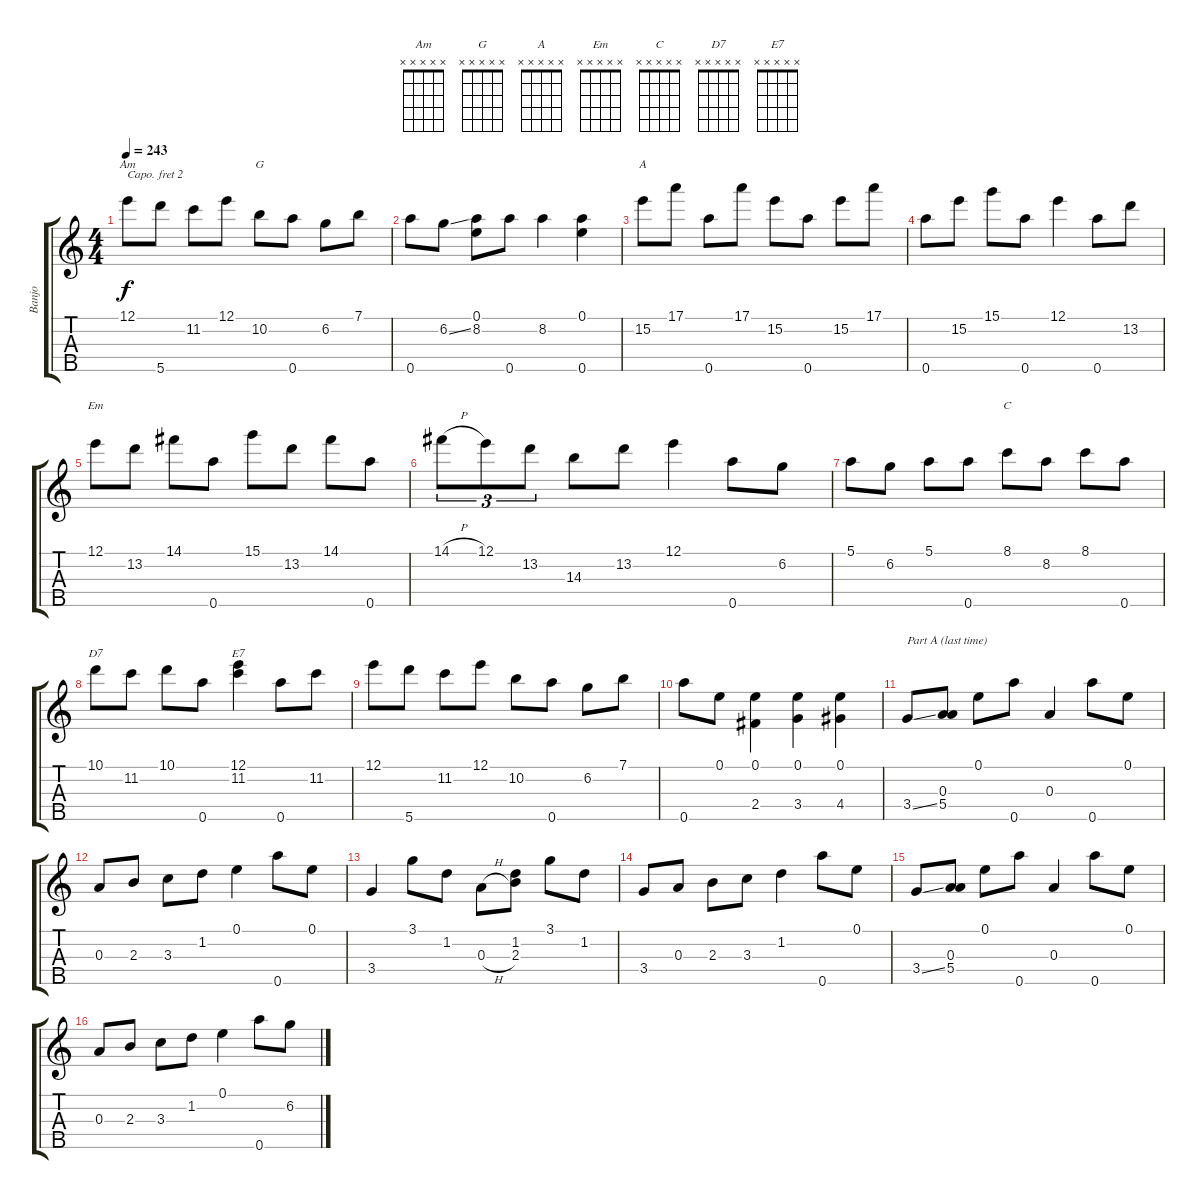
\track ("Banjo" "Banjo") {instrument banjo}
\staff {score tabs}
\capo 2
\tuning (D4 B3 G3 D3 G4) {hide}
\displaytranspose 12
\chord ("Am" x x x x x) {firstfret 0}
\chord ("G" x x x x x) {firstfret 0}
\chord ("A" x x x x x) {firstfret 0}
\chord ("Em" x x x x x) {firstfret 0}
\chord ("C" x x x x x) {firstfret 0}
\chord ("D7" x x x x x) {firstfret 0}
\chord ("E7" x x x x x) {firstfret 0}
\ts (4 4)
\tempo 243
\clef g2
\ks c
12.1.8{ch "Am" dy f} 5.5.8 11.2.8 12.1.8 10.2.8{ch "G"} 0.5.8 6.2.8 7.1.8 |
0.5.8 6.2{ss}.8 (0.1 8.2).8 0.5.8 8.2.4 (0.1 0.5).4 |
15.2.8{ch "A"} 17.1.8 0.5.8 17.1.8 15.2.8 0.5.8 15.2.8 17.1.8 |
0.5.8 15.2.8 15.1.8 0.5.8 12.1.4 0.5.8 13.2.8 |
12.1.8{ch "Em"} 13.2.8 14.1.8 0.5.8 15.1.8 13.2.8 14.1.8 0.5.8 |
14.1{h}.8{tu (3 2)} 12.1.8{tu (3 2)} 13.2.8{tu (3 2)} 14.3.8 13.2.8 12.1.4 0.5.8 6.2.8 |
5.1.8 6.2.8 5.1.8 0.5.8 8.1.8{ch "C"} 8.2.8 8.1.8 0.5.8 |
10.1.8{ch "D7"} 11.2.8 10.1.8 0.5.8 (12.1 11.2).4{ch "E7"} 0.5.8 11.2.8 |
12.1.8 5.5.8 11.2.8 12.1.8 10.2.8 0.5.8 6.2.8 7.1.8 |
0.5.8 0.1.8 (0.1 2.4).4 (0.1 3.4).4 (0.1 4.4).4 |
3.4{ss}.8{txt "Part A (last time)"} (0.3 5.4).8 0.1.8 0.5.8 0.3.4 0.5.8 0.1.8 |
0.3.8 2.3.8 3.3.8 1.2.8 0.1.4 0.5.8 0.1.8 |
3.4.4 3.1.8 1.2.8 0.3{h}.8 (1.2 2.3).8 3.1.8 1.2.8 |
3.4.8 0.3.8 2.3.8 3.3.8 1.2.4 0.5.8 0.1.8 |
3.4{ss}.8 (0.3 5.4).8 0.1.8 0.5.8 0.3.4 0.5.8 0.1.8 |
0.3.8 2.3.8 3.3.8 1.2.8 0.1.4 0.5.8 6.2.8
